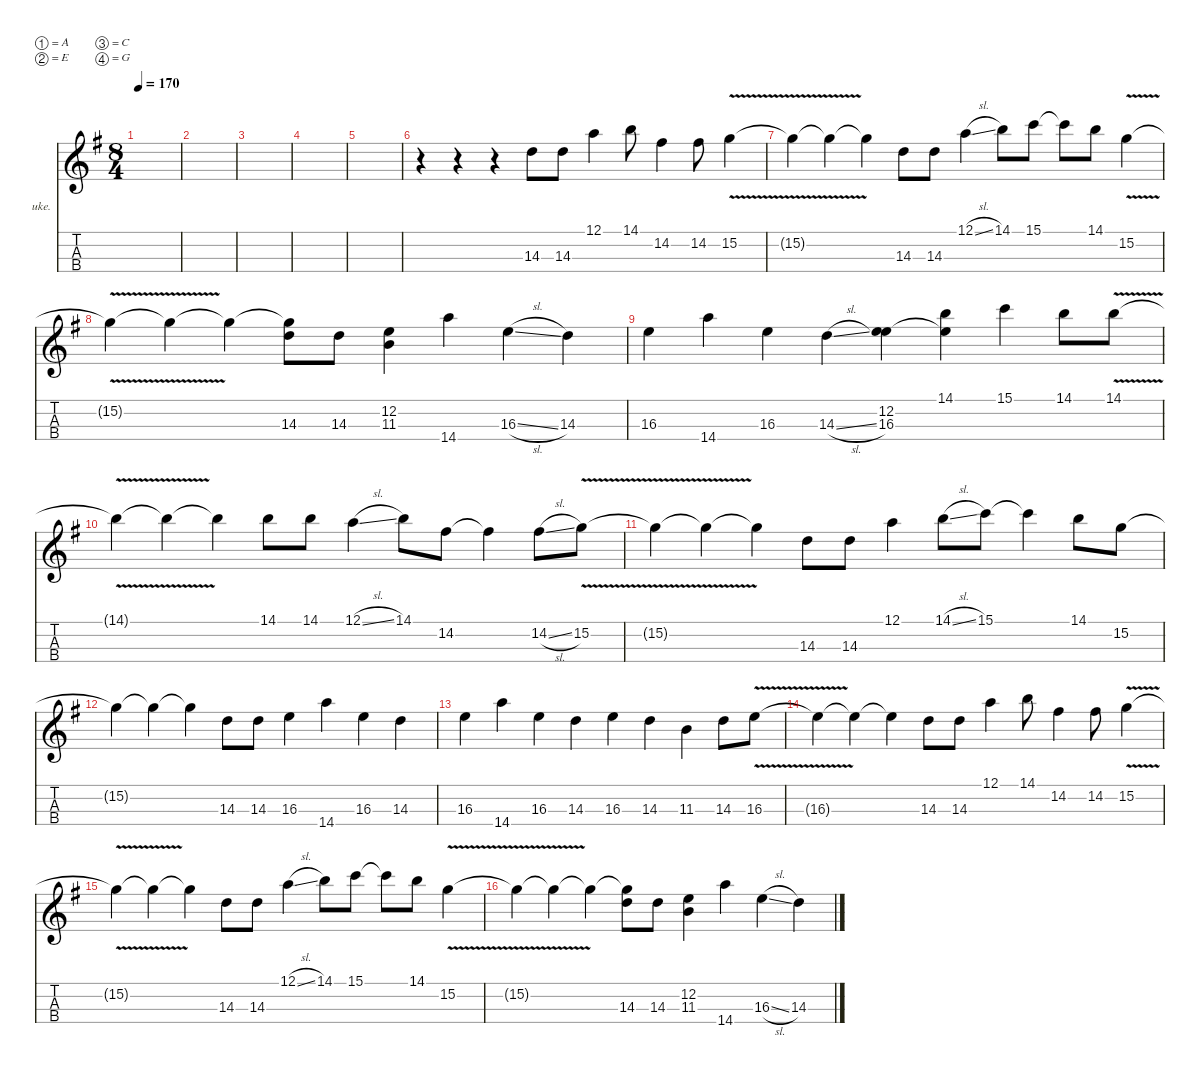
\defaultSystemsLayout 4
\hideDynamics
\bracketExtendMode nobrackets
\firstSystemTrackNameOrientation horizontal
\otherSystemsTrackNameOrientation horizontal
\track ("Ukulele" "uke.") {instrument acousticguitarnylon}
\staff {score tabs}
\tuning (A4 E4 C4 G4)
\displaytranspose 0
\ts (8 4)
\tempo 170
\clef g2
\ks g
|
|
|
|
|
r.4 r.4 r.4 14.3.8 14.3.8 12.1.4 14.1.8 14.2.4 14.2.8 15.2{v}.4 |
15.2{v t}.4 15.2{t}.4 15.2{t}.4 14.3.8 14.3.8 12.1{sl}.4 14.1.8 15.1.8 15.1{t}.8 14.1.8 15.2{v}.4 |
15.2{v t}.4 15.2{t}.4 15.2{t}.4 (14.3 15.2{t}).8 14.3.8 (12.2 11.3).4 14.4.4 16.3{sl}.4 14.3.4 |
16.3.4 14.4.4 16.3.4 14.3{sl}.4 (12.2 16.3).4 (14.1 12.2{t}).4 15.1.4 14.1.8 14.1{v}.8 |
14.1{v t}.4 14.1{t}.4 14.1{t}.4 14.1.8 14.1.8 12.1{sl}.4 14.1.8 14.2.8 14.2{t}.4 14.2{sl}.8 15.2{v}.8 |
15.2{v t}.4 15.2{t}.4 15.2{t}.4 14.3.8 14.3.8 12.1.4 14.1{sl}.8 15.1.8 15.1{t}.4 14.1.8 15.2.8 |
15.2{t}.4 15.2{t}.4 15.2{t}.4 14.3.8 14.3.8 16.3.4 14.4.4 16.3.4 14.3.4 |
16.3.4 14.4.4 16.3.4 14.3.4 16.3.4 14.3.4 11.3.4 14.3.8 16.3{v}.8 |
16.3{t}.4 16.3{t}.4 16.3{t}.4 14.3.8 14.3.8 12.1.4 14.1.8 14.2.4 14.2.8 15.2{v}.4 |
15.2{v t}.4 15.2{t}.4 15.2{t}.4 14.3.8 14.3.8 12.1{sl}.4 14.1.8 15.1.8 15.1{t}.8 14.1.8 15.2{v}.4 |
15.2{v t}.4 15.2{t}.4 15.2{t}.4 (14.3 15.2{t}).8 14.3.8 (12.2 11.3).4 14.4.4 16.3{sl}.4 14.3.4
